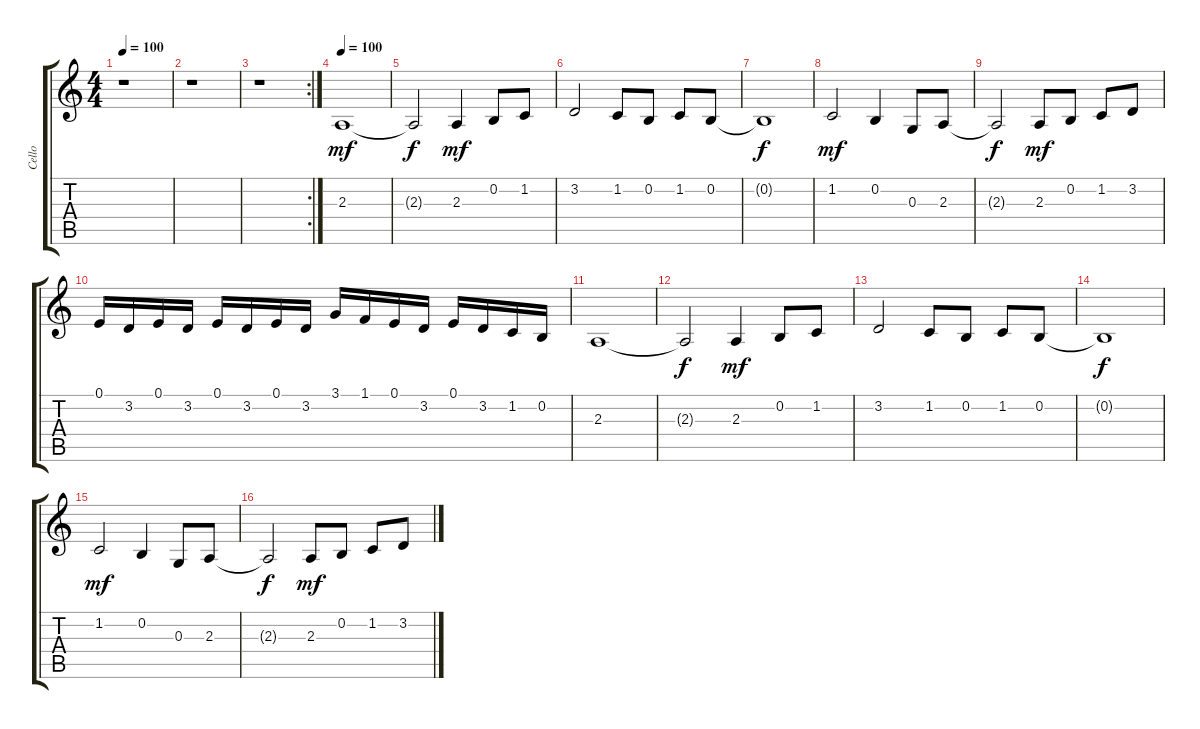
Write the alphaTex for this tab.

\track ("Cello" "Cello") {instrument cello}
\staff {score tabs}
\tuning (E4 B3 G3 D3 A2 E2) {hide}
\ts (4 4)
\tempo 100
\clef g2
\ks c
r.1{dy mf} |
r.1 |
\rc 2
r.1 |
\tempo 100
2.3.1 |
2.3{t}.2{dy f} 2.3.4{dy mf} 0.2.8 1.2.8 |
3.2.2 1.2.8 0.2.8 1.2.8 0.2.8 |
0.2{t}.1{dy f} |
1.2.2{dy mf} 0.2.4 0.3.8 2.3.8 |
2.3{t}.2{dy f} 2.3.8{dy mf} 0.2.8 1.2.8 3.2.8 |
0.1.16 3.2.16 0.1.16 3.2.16 0.1.16 3.2.16 0.1.16 3.2.16 3.1.16 1.1.16 0.1.16 3.2.16 0.1.16 3.2.16 1.2.16 0.2.16 |
2.3.1 |
2.3{t}.2{dy f} 2.3.4{dy mf} 0.2.8 1.2.8 |
3.2.2 1.2.8 0.2.8 1.2.8 0.2.8 |
0.2{t}.1{dy f} |
1.2.2{dy mf} 0.2.4 0.3.8 2.3.8 |
2.3{t}.2{dy f} 2.3.8{dy mf} 0.2.8 1.2.8 3.2.8
